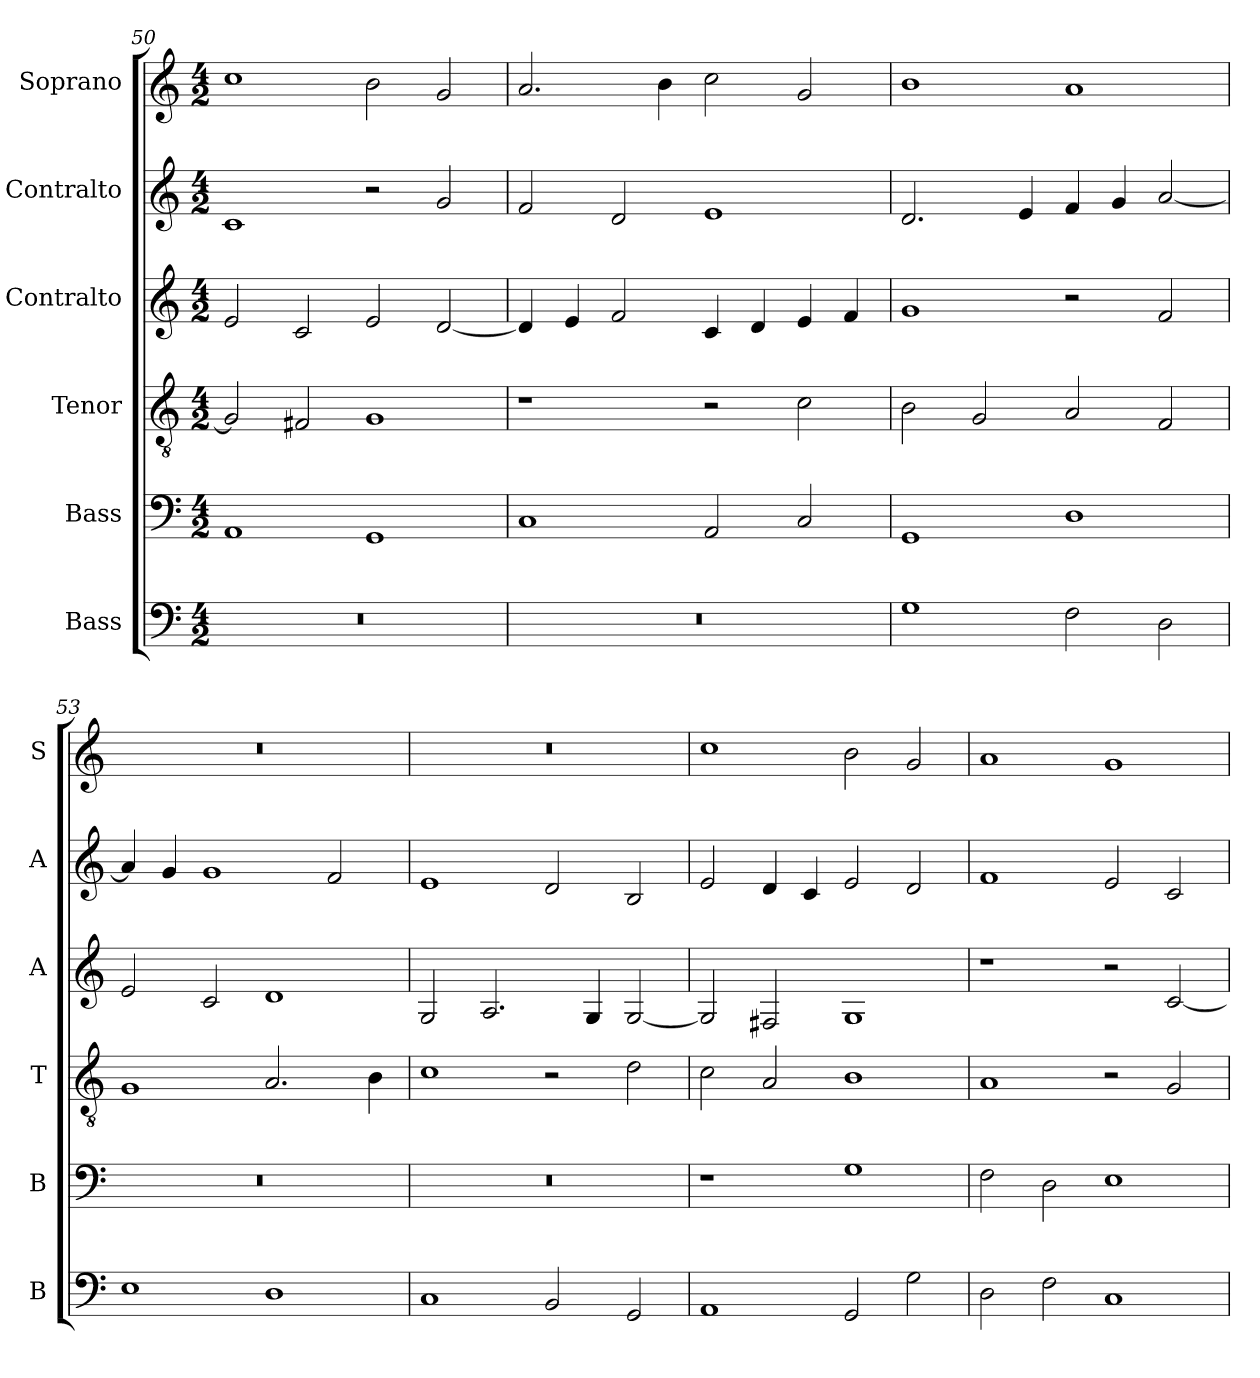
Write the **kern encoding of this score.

**kern	**kern	**kern	**kern	**kern	**kern
*part6	*part5	*part4	*part3	*part2	*part1
*staff6	*staff5	*staff4	*staff3	*staff2	*staff1
*I"Bass	*I"Bass	*I"Tenor	*I"Contralto	*I"Contralto	*I"Soprano
*I'B	*I'B	*I'T	*I'A	*I'A	*I'S
*clefF4	*clefF4	*clefGv2	*clefG2	*clefG2	*clefG2
*k[]	*k[]	*k[]	*k[]	*k[]	*k[]
*G:mix	*G:mix	*G:mix	*G:mix	*G:mix	*G:mix
*M4/2	*M4/2	*M4/2	*M4/2	*M4/2	*M4/2
=50	=50	=50	=50	=50	=50
0r	1AA	2G]	2e	1c	1cc
.	.	2F#X	2c	.	.
.	1GG	1G	2e	2r	2b
.	.	.	[2d	2g	2g
=51	=51	=51	=51	=51	=51
0r	1C	1r	4d]	2f	2.a
.	.	.	4e	.	.
.	.	.	2f	2d	.
.	.	.	.	.	4b
.	2AA	2r	4c	1e	2cc
.	.	.	4d	.	.
.	2C	2c	4e	.	2g
.	.	.	4f	.	.
=52	=52	=52	=52	=52	=52
1G	1GG	2B	1g	2.d	1b
.	.	2G	.	.	.
.	.	.	.	4e	.
2F	1D	2A	2r	4f	1a
.	.	.	.	4g	.
2D	.	2F	2f	[2a	.
=53	=53	=53	=53	=53	=53
1E	0r	1G	2e	4a]	0r
.	.	.	.	4g	.
.	.	.	2c	1g	.
1D	.	2.A	1d	.	.
.	.	.	.	2f	.
.	.	4B	.	.	.
=54	=54	=54	=54	=54	=54
1C	0r	1c	2G	1e	0r
.	.	.	2.A	.	.
2BB	.	2r	.	2d	.
.	.	.	4G	.	.
2GG	.	2d	[2G	2B	.
=55	=55	=55	=55	=55	=55
1AA	1r	2c	2G]	2e	1cc
.	.	2A	2F#X	4d	.
.	.	.	.	4c	.
2GG	1G	1B	1G	2e	2b
2G	.	.	.	2d	2g
=56	=56	=56	=56	=56	=56
2D	2F	1A	1r	1f	1a
2F	2D	.	.	.	.
1C	1E	2r	2r	2e	1g
.	.	2G	[2c	2c	.
=	=	=	=	=	=
*-	*-	*-	*-	*-	*-
